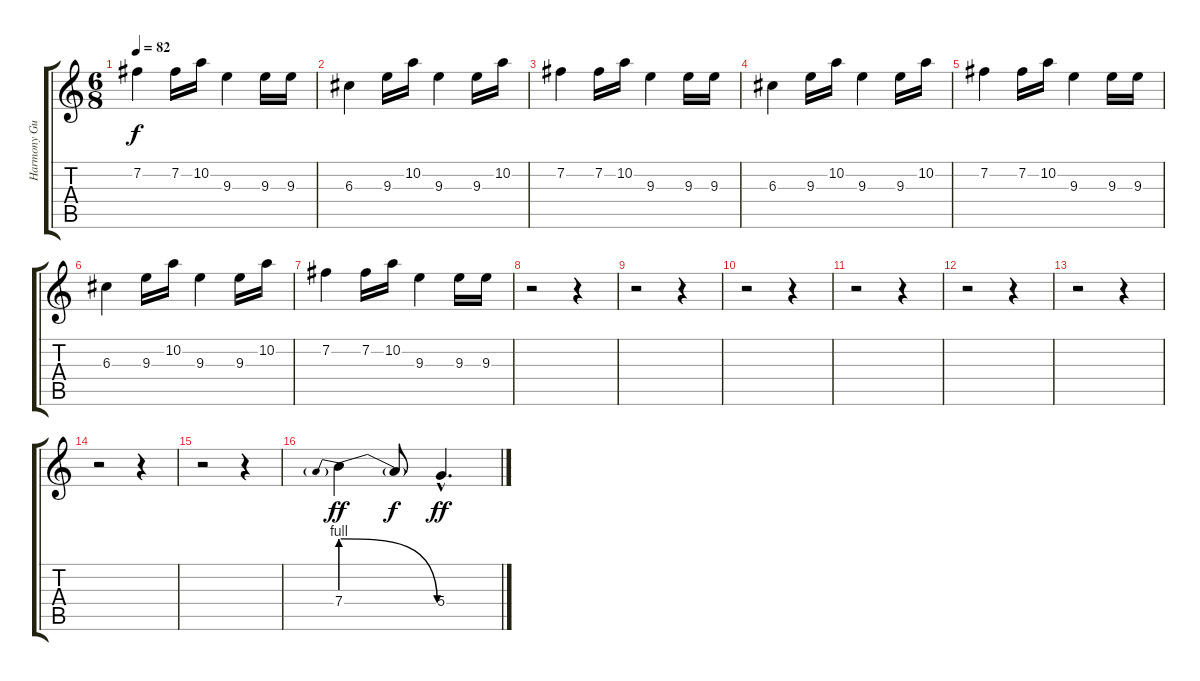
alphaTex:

\track ("Harmony Guitar 1" "Harmony Gu") {instrument distortionguitar}
\staff {score tabs}
\tuning (E4 B3 G3 D3 A2 E2) {hide}
\ts (6 8)
\tempo 82
\clef g2
\ks c
7.2.4{dy f} 7.2.16 10.2.16 9.3.4 9.3.16 9.3.16 |
6.3.4 9.3.16 10.2.16 9.3.4 9.3.16 10.2.16 |
7.2.4 7.2.16 10.2.16 9.3.4 9.3.16 9.3.16 |
6.3.4 9.3.16 10.2.16 9.3.4 9.3.16 10.2.16 |
7.2.4 7.2.16 10.2.16 9.3.4 9.3.16 9.3.16 |
6.3.4 9.3.16 10.2.16 9.3.4 9.3.16 10.2.16 |
7.2.4 7.2.16 10.2.16 9.3.4 9.3.16 9.3.16 |
r.2 r.4 |
r.2 r.4 |
r.2 r.4 |
r.2 r.4 |
r.2 r.4 |
r.2 r.4 |
r.2 r.4 |
r.2 r.4 |
7.4{be (prebendrelease 0 4 60 0)}.4{dy ff} 7.4{t}.8{dy f} 5.4{hac}.4{d dy ff}
